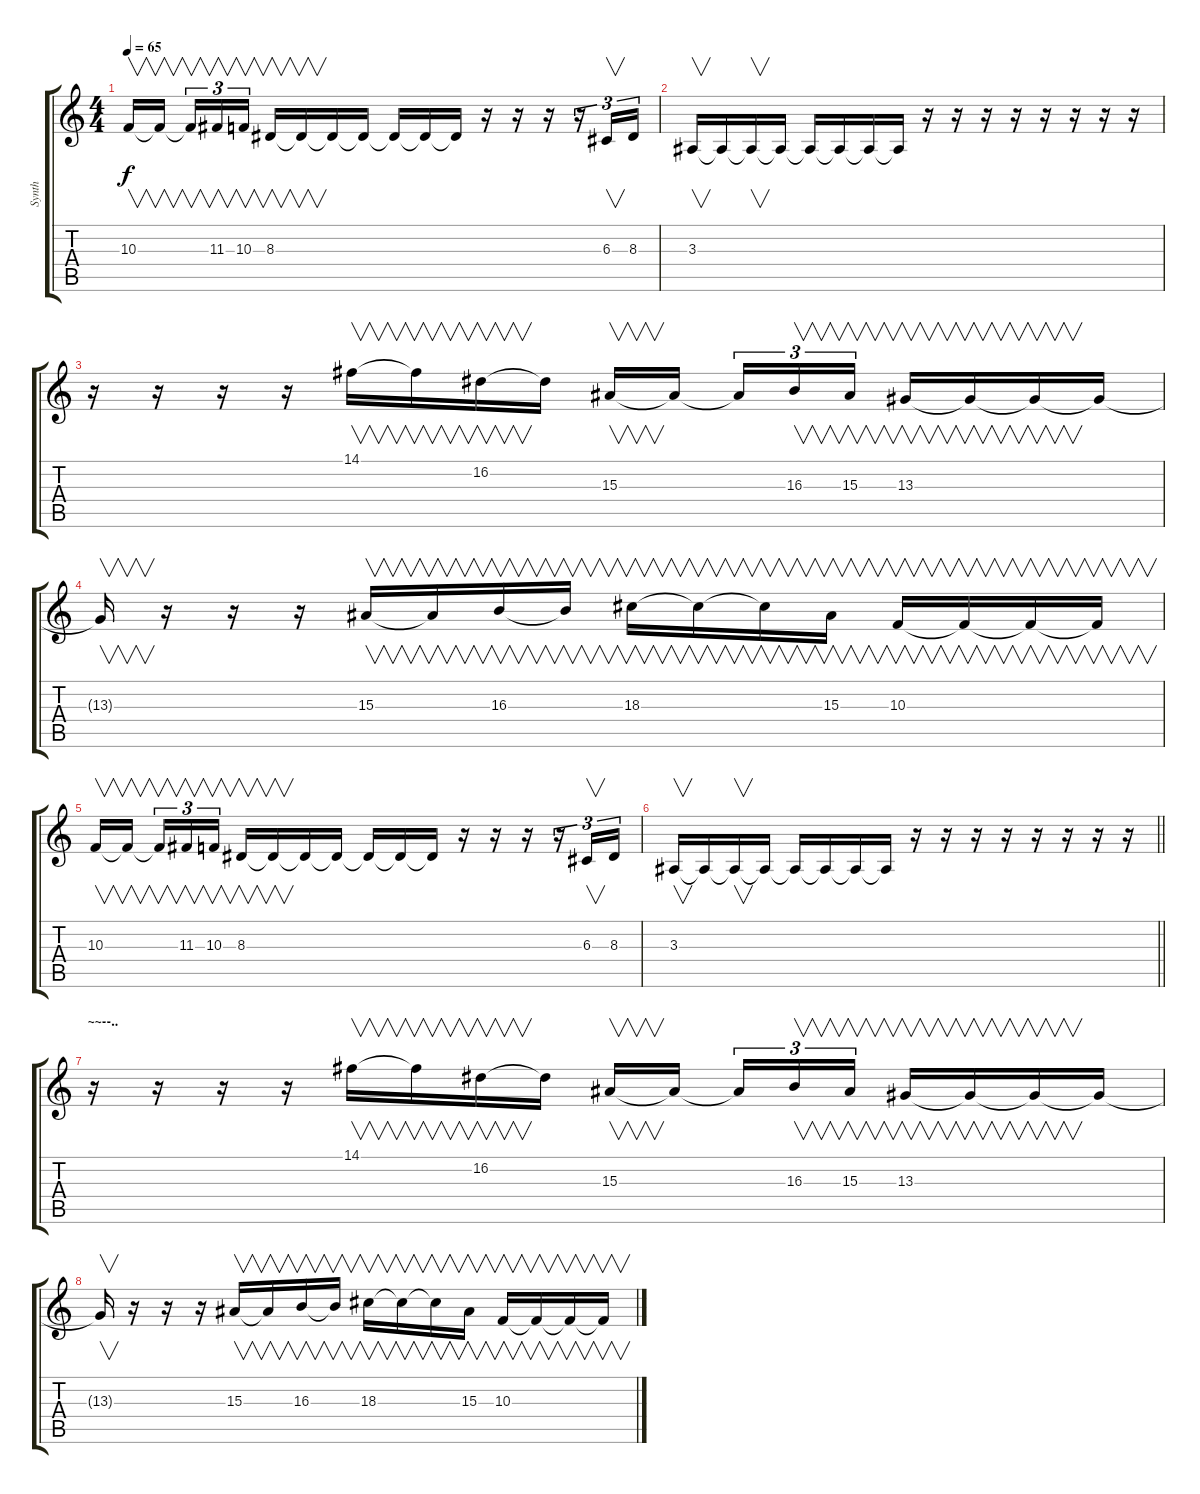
\track ("Synth " "Synth ") {instrument lead1square}
\staff {score tabs}
\tuning (E4 B3 G3 D3 A2 E2) {hide}
\ts (4 4)
\tempo 65
\clef g2
\ks c
10.3.16{v dy f} 10.3{t}.16{v} 10.3{t}.16{v tu (3 2)} 11.3.16{v tu (3 2)} 10.3.16{v tu (3 2)} 8.3.16{v} 8.3{t}.16{v} 8.3{t}.16 8.3{t}.16 8.3{t}.16 8.3{t}.16 8.3{t}.16 r.16 r.16 r.16 r.16{tu (3 2)} 6.3.16{v tu (3 2)} 8.3.16{tu (3 2)} |
3.3.16{v} 3.3{t}.16 3.3{t}.16{v} 3.3{t}.16 3.3{t}.16 3.3{t}.16 3.3{t}.16 3.3{t}.16 r.16 r.16 r.16 r.16 r.16 r.16 r.16 r.16 |
r.16 r.16 r.16 r.16 14.1.16{v} 14.1{t}.16{v} 16.2.16{v} 16.2{t}.16 15.3.16{v} 15.3{t}.16 15.3{t}.16{tu (3 2)} 16.3.16{v tu (3 2)} 15.3.16{v tu (3 2)} 13.3.16{v} 13.3{t}.16{v} 13.3{t}.16{v} 13.3{t}.16 |
13.3{t}.16{v} r.16 r.16 r.16 15.3.16{v} 15.3{t}.16{v} 16.3.16{v} 16.3{t}.16{v} 18.3.16{v} 18.3{t}.16{v} 18.3{t}.16{v} 15.3.16{v} 10.3.16{v} 10.3{t}.16{v} 10.3{t}.16{v} 10.3{t}.16{v} |
10.3.16{v} 10.3{t}.16{v} 10.3{t}.16{v tu (3 2)} 11.3.16{v tu (3 2)} 10.3.16{v tu (3 2)} 8.3.16{v} 8.3{t}.16{v} 8.3{t}.16 8.3{t}.16 8.3{t}.16 8.3{t}.16 8.3{t}.16 r.16 r.16 r.16 r.16{tu (3 2)} 6.3.16{v tu (3 2)} 8.3.16{tu (3 2)} |
\barLineRight lightlight
3.3.16{v} 3.3{t}.16 3.3{t}.16{v} 3.3{t}.16 3.3{t}.16 3.3{t}.16 3.3{t}.16 3.3{t}.16 r.16 r.16 r.16 r.16 r.16 r.16 r.16 r.16 |
\section ("" "~~--..")
r.16 r.16 r.16 r.16 14.1.16{v} 14.1{t}.16{v} 16.2.16{v} 16.2{t}.16 15.3.16{v} 15.3{t}.16 15.3{t}.16{tu (3 2)} 16.3.16{v tu (3 2)} 15.3.16{v tu (3 2)} 13.3.16{v} 13.3{t}.16{v} 13.3{t}.16{v} 13.3{t}.16 |
13.3{t}.16{v} r.16 r.16 r.16 15.3.16{v} 15.3{t}.16{v} 16.3.16{v} 16.3{t}.16{v} 18.3.16{v} 18.3{t}.16{v} 18.3{t}.16{v} 15.3.16{v} 10.3.16{v} 10.3{t}.16{v} 10.3{t}.16{v} 10.3{t}.16{v}
